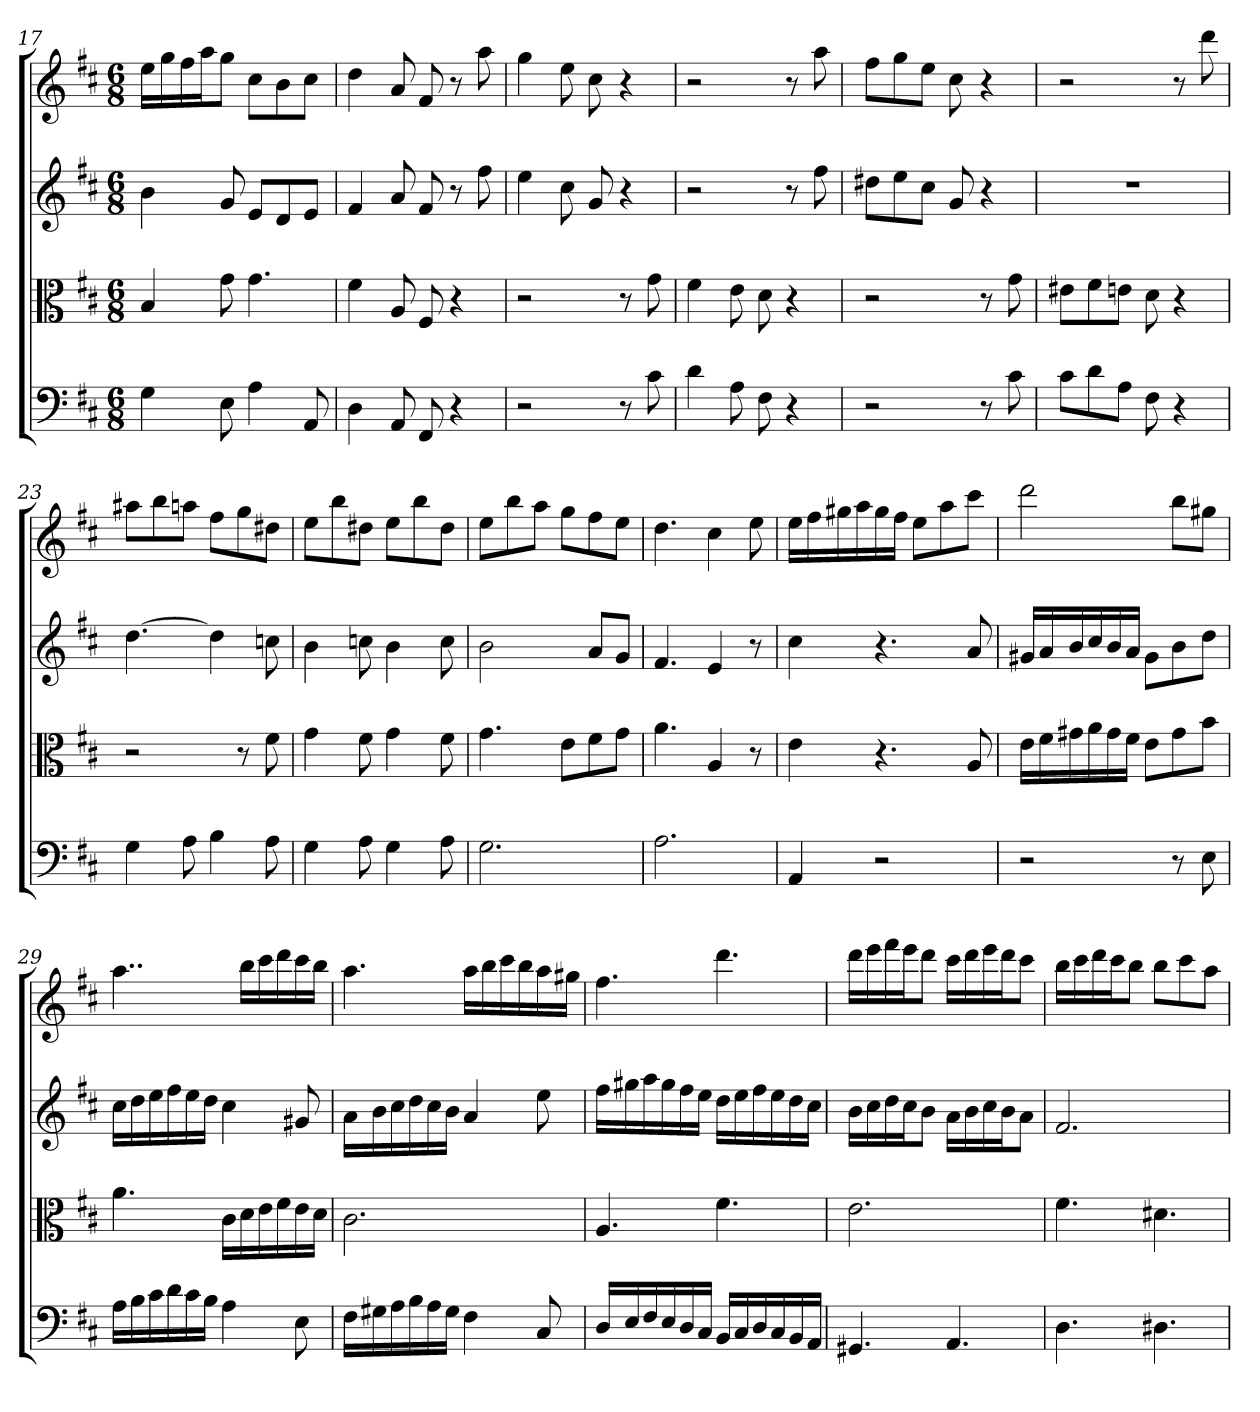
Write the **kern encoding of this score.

**kern	**kern	**kern	**kern
*part4	*part3	*part2	*part1
*staff4	*staff3	*staff2	*staff1
*clefF4	*clefC3	*	*
*k[f#c#]	*k[f#c#]	*k[f#c#]	*k[f#c#]
*D:	*D:	*D:	*D:
*M6/8	*M6/8	*M6/8	*M6/8
=17	=17	=17	=17
4G	4B	4b	16eeLL
.	.	.	16gg
.	.	.	16ff#
.	.	.	16aaJ
8E	8g	8g	8ggJ
4A	4.g	8eL	8cc#L
.	.	8d	8b
8AA	.	8eJ	8cc#J
=18	=18	=18	=18
4D	4f#	4f#	4dd
8AA	8A	8a	8a
8FF#	8F#	8f#	8f#
4r	4r	8r	8r
.	.	8ff#	8aa
=19	=19	=19	=19
2r	2r	4ee	4gg
.	.	8cc#	8ee
.	.	8g	8cc#
8r	8r	4r	4r
8c#	8g	.	.
=20	=20	=20	=20
4d	4f#	2r	2r
8A	8e	.	.
8F#	8d	.	.
4r	4r	8r	8r
.	.	8ff#	8aa
=21	=21	=21	=21
2r	2r	8dd#XL	8ff#L
.	.	8ee	8gg
.	.	8cc#J	8eeJ
.	.	8g	8cc#
8r	8r	4r	4r
8c#	8g	.	.
=22	=22	=22	=22
8c#\L	8e#X\L	2.r	2r
8d\	8f#\	.	.
8A\J	8en\J	.	.
8F#	8d	.	.
4r	4r	.	8r
.	.	.	8ddd
=23	=23	=23	=23
4G	2r	[4.dd	8aa#XL
.	.	.	8bb
8A	.	.	8aanJ
4B	.	4dd]	8ff#L
.	8r	.	8gg
8A	8f#	8ccn	8dd#XJ
=24	=24	=24	=24
4G	4g	4b	8eeL
.	.	.	8bb
8A	8f#	8ccn	8dd#XJ
4G	4g	4b	8eeL
.	.	.	8bb
8A	8f#	8cc	8dd#J
=25	=25	=25	=25
2.G	4.g	2b	8eeL
.	.	.	8bb
.	.	.	8aaJ
.	8e\L	.	8ggL
.	8f#\	8aL	8ff#
.	8g\J	8gJ	8eeJ
=26	=26	=26	=26
2.A	4.a	4.f#	4.dd
.	4A	4e	4cc#
.	8r	8r	8ee
=27	=27	=27	=27
4AA	4e	4cc#	16eeLL
.	.	.	16ff#
.	.	.	16gg#X
.	.	.	16aa
2r	4.r	4.r	16gg#
.	.	.	16ff#JJ
.	.	.	8eeL
.	.	.	8aa
.	8A	8a	8ccc#J
=28	=28	=28	=28
2r	16e\LL	16g#XLL	2ddd
.	16f#\	16a	.
.	16g#X\	16b	.
.	16a\	16cc#	.
.	16g#\	16b	.
.	16f#\JJ	16aJJ	.
.	8e\L	8g#L	.
8r	8g#\	8b	8bbL
8E	8b\J	8ddJ	8gg#XJ
=29	=29	=29	=29
16A\LL	4.a	16cc#LL	4..aa
16B\	.	16dd	.
16c#\	.	16ee	.
16d\	.	16ff#	.
16c#\	.	16ee	.
16B\JJ	.	16ddJJ	.
4A	16c#\LL	4cc#	.
.	16d\	.	16bbLL
.	16e\	.	16ccc#
.	16f#\	.	16ddd
8E	16e\	8g#X	16ccc#
.	16d\JJ	.	16bbJJ
=30	=30	=30	=30
16F#\LL	2.c#	16aLL	4.aa
16G#X\	.	16b	.
16A\	.	16cc#	.
16B\	.	16dd	.
16A\	.	16cc#	.
16G#\JJ	.	16bJJ	.
4F#	.	4a	16aaLL
.	.	.	16bb
.	.	.	16ccc#
.	.	.	16bb
8C#	.	8ee	16aa
.	.	.	16gg#XJJ
=31	=31	=31	=31
16D/LL	4.A	16ff#LL	4.ff#
16E/	.	16gg#X	.
16F#/	.	16aa	.
16E/	.	16gg#	.
16D/	.	16ff#	.
16C#/JJ	.	16eeJJ	.
16BB/LL	4.f#	16ddLL	4.ddd
16C#/	.	16ee	.
16D/	.	16ff#	.
16C#/	.	16ee	.
16BB/	.	16dd	.
16AA/JJ	.	16cc#JJ	.
=32	=32	=32	=32
4.GG#X	2.e	16bLL	16dddLL
.	.	16cc#	16eee
.	.	16dd	16fff#
.	.	16cc#J	16eeeJ
.	.	8bJ	8dddJ
4.AA	.	16aLL	16ccc#LL
.	.	16b	16ddd
.	.	16cc#	16eee
.	.	16bJ	16dddJ
.	.	8aJ	8ccc#J
=33	=33	=33	=33
4.D	4.f#	2.f#	16bbLL
.	.	.	16ccc#
.	.	.	16ddd
.	.	.	16ccc#J
.	.	.	8bbJ
4.D#X	4.d#X	.	8bbL
.	.	.	8ccc#
.	.	.	8aaJ
=	=	=	=
*-	*-	*-	*-
